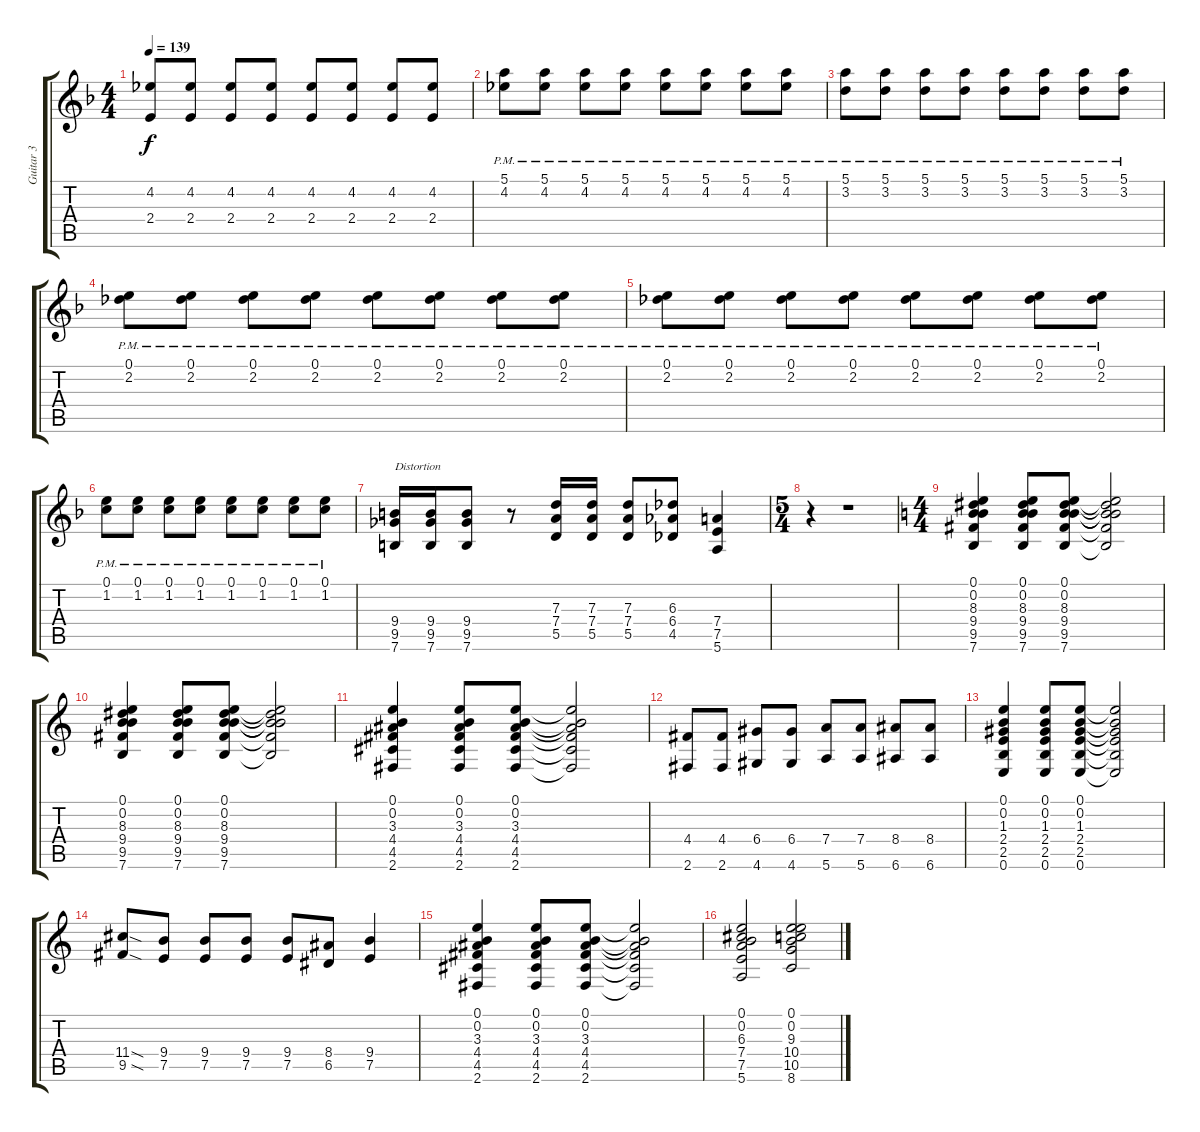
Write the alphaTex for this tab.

\track ("Guitar 3" "Guitar 3") {instrument distortionguitar}
\staff {score tabs}
\tuning (E4 B3 G3 D3 A2 E2) {hide}
\ts (4 4)
\tempo 139
\clef g2
\ks f
(4.2 2.4).8{dy f} (4.2 2.4).8 (4.2 2.4).8 (4.2 2.4).8 (4.2 2.4).8 (4.2 2.4).8 (4.2 2.4).8 (4.2 2.4).8 |
(5.1{pm} 4.2{pm}).8 (5.1{pm} 4.2{pm}).8 (5.1{pm} 4.2{pm}).8 (5.1{pm} 4.2{pm}).8 (5.1{pm} 4.2{pm}).8 (5.1{pm} 4.2{pm}).8 (5.1{pm} 4.2{pm}).8 (5.1{pm} 4.2{pm}).8 |
(5.1{pm} 3.2{pm}).8 (5.1{pm} 3.2{pm}).8 (5.1{pm} 3.2{pm}).8 (5.1{pm} 3.2{pm}).8 (5.1{pm} 3.2{pm}).8 (5.1{pm} 3.2{pm}).8 (5.1{pm} 3.2{pm}).8 (5.1{pm} 3.2{pm}).8 |
(0.1{pm} 2.2{pm}).8 (0.1{pm} 2.2{pm}).8 (0.1{pm} 2.2{pm}).8 (0.1{pm} 2.2{pm}).8 (0.1{pm} 2.2{pm}).8 (0.1{pm} 2.2{pm}).8 (0.1{pm} 2.2{pm}).8 (0.1{pm} 2.2{pm}).8 |
(0.1{pm} 2.2{pm}).8 (0.1{pm} 2.2{pm}).8 (0.1{pm} 2.2{pm}).8 (0.1{pm} 2.2{pm}).8 (0.1{pm} 2.2{pm}).8 (0.1{pm} 2.2{pm}).8 (0.1{pm} 2.2{pm}).8 (0.1{pm} 2.2{pm}).8 |
(0.1{pm} 1.2{pm}).8 (0.1{pm} 1.2{pm}).8 (0.1{pm} 1.2{pm}).8 (0.1{pm} 1.2{pm}).8 (0.1{pm} 1.2{pm}).8 (0.1{pm} 1.2{pm}).8 (0.1{pm} 1.2{pm}).8 (0.1{pm} 1.2{pm}).8 |
(9.4 9.5 7.6).16{txt "Distortion" volume 12 instrument distortionguitar} (9.4 9.5 7.6).16 (9.4 9.5 7.6).8 r.8 (7.3 7.4 5.5).16 (7.3 7.4 5.5).16 (7.3 7.4 5.5).8 (6.3 6.4 4.5).8 (7.4 7.5 5.6).4 |
\ts (5 4)
r.4 r.1 |
\ts (4 4)
\ks c
(0.1 0.2 8.3 9.4 9.5 7.6).4 (0.1 0.2 8.3 9.4 9.5 7.6).8 (0.1 0.2 8.3 9.4 9.5 7.6).8 (0.1{t} 0.2{t} 8.3{t} 9.4{t} 9.5{t} 7.6{t}).2 |
(0.1 0.2 8.3 9.4 9.5 7.6).4 (0.1 0.2 8.3 9.4 9.5 7.6).8 (0.1 0.2 8.3 9.4 9.5 7.6).8 (0.1{t} 0.2{t} 8.3{t} 9.4{t} 9.5{t} 7.6{t}).2 |
(0.1 0.2 3.3 4.4 4.5 2.6).4 (0.1 0.2 3.3 4.4 4.5 2.6).8 (0.1 0.2 3.3 4.4 4.5 2.6).8 (0.1{t} 0.2{t} 3.3{t} 4.4{t} 4.5{t} 2.6{t}).2 |
(4.4 2.6).8 (4.4 2.6).8 (6.4 4.6).8 (6.4 4.6).8 (7.4 5.6).8 (7.4 5.6).8 (8.4 6.6).8 (8.4 6.6).8 |
(0.1 0.2 1.3 2.4 2.5 0.6).4 (0.1 0.2 1.3 2.4 2.5 0.6).8 (0.1 0.2 1.3 2.4 2.5 0.6).8 (0.1{t} 0.2{t} 1.3{t} 2.4{t} 2.5{t} 0.6{t}).2 |
(11.4{sod} 9.5{sod}).8 (9.4 7.5).8 (9.4 7.5).8 (9.4 7.5).8 (9.4 7.5).8 (8.4 6.5).8 (9.4 7.5).4 |
(0.1 0.2 3.3 4.4 4.5 2.6).4 (0.1 0.2 3.3 4.4 4.5 2.6).8 (0.1 0.2 3.3 4.4 4.5 2.6).8 (0.1{t} 0.2{t} 3.3{t} 4.4{t} 4.5{t} 2.6{t}).2 |
(0.1 0.2 6.3 7.4 7.5 5.6).2 (0.1 0.2 9.3 10.4 10.5 8.6).2
